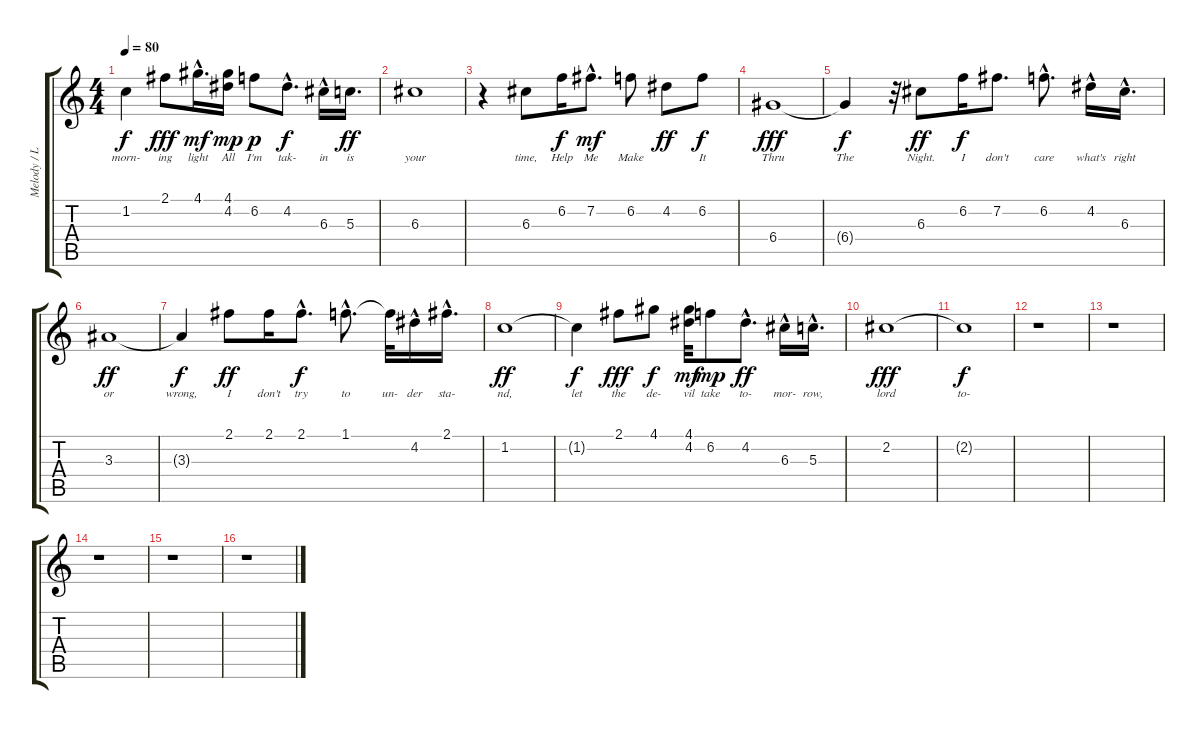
\track ("Melody / Lyrics" "Melody / L") {instrument acousticguitarsteel}
\staff {score tabs}
\tuning (E4 B3 G3 D3 A2 E2) {hide}
\ts (4 4)
\tempo 80
\clef g2
\ks c
1.2{t}.4{lyrics (0 "morn-") lyrics (1 "") lyrics (2 "") lyrics (3 "") lyrics (4 "") dy f} 2.1.8{lyrics (0 "ing") lyrics (1 "") lyrics (2 "") lyrics (3 "") lyrics (4 "") dy fff} 4.1{hac}.16{d lyrics (0 "light") lyrics (1 "") lyrics (2 "") lyrics (3 "") lyrics (4 "") dy mf} (4.1 4.2).16{lyrics (0 "All") lyrics (1 "") lyrics (2 "") lyrics (3 "") lyrics (4 "") dy mp} 6.2.8{lyrics (0 "I'm") lyrics (1 "") lyrics (2 "") lyrics (3 "") lyrics (4 "") dy p} 4.2{hac}.8{d lyrics (0 "tak-") lyrics (1 "") lyrics (2 "") lyrics (3 "") lyrics (4 "") dy f} 6.3{hac}.16{lyrics (0 "in") lyrics (1 "") lyrics (2 "") lyrics (3 "") lyrics (4 "")} 5.3.16{d lyrics (0 "is") lyrics (1 "") lyrics (2 "") lyrics (3 "") lyrics (4 "") dy ff} |
6.3.1{lyrics (0 "your") lyrics (1 "") lyrics (2 "") lyrics (3 "") lyrics (4 "")} |
r.4 6.3.8{lyrics (0 "time,") lyrics (1 "") lyrics (2 "") lyrics (3 "") lyrics (4 "")} 6.2.16{lyrics (0 "Help") lyrics (1 "") lyrics (2 "") lyrics (3 "") lyrics (4 "") dy f} 7.2{hac}.8{d lyrics (0 "Me") lyrics (1 "") lyrics (2 "") lyrics (3 "") lyrics (4 "") dy mf} 6.2.8{lyrics (0 "Make") lyrics (1 "") lyrics (2 "") lyrics (3 "") lyrics (4 "")} 4.2.8{lyrics (0 "") lyrics (1 "") lyrics (2 "") lyrics (3 "") lyrics (4 "") dy ff} 6.2.8{lyrics (0 "It") lyrics (1 "") lyrics (2 "") lyrics (3 "") lyrics (4 "") dy f} |
6.4.1{lyrics (0 "Thru") lyrics (1 "") lyrics (2 "") lyrics (3 "") lyrics (4 "") dy fff} |
6.4{t}.4{lyrics (0 "The") lyrics (1 "") lyrics (2 "") lyrics (3 "") lyrics (4 "") dy f} r.32 6.3.8{lyrics (0 "Night.") lyrics (1 "") lyrics (2 "") lyrics (3 "") lyrics (4 "") dy ff} 6.2.16{lyrics (0 "I") lyrics (1 "") lyrics (2 "") lyrics (3 "") lyrics (4 "") dy f} 7.2.8{d lyrics (0 "don't") lyrics (1 "") lyrics (2 "") lyrics (3 "") lyrics (4 "")} 6.2{hac}.8{d lyrics (0 "care") lyrics (1 "") lyrics (2 "") lyrics (3 "") lyrics (4 "")} 4.2{hac}.16{lyrics (0 "what's") lyrics (1 "") lyrics (2 "") lyrics (3 "") lyrics (4 "")} 6.3{hac}.16{d lyrics (0 "right") lyrics (1 "") lyrics (2 "") lyrics (3 "") lyrics (4 "")} |
3.3.1{lyrics (0 "or") lyrics (1 "") lyrics (2 "") lyrics (3 "") lyrics (4 "") dy ff} |
3.3{t}.4{lyrics (0 "wrong,") lyrics (1 "") lyrics (2 "") lyrics (3 "") lyrics (4 "") dy f} 2.1.8{lyrics (0 "I") lyrics (1 "") lyrics (2 "") lyrics (3 "") lyrics (4 "") dy ff} 2.1.16{lyrics (0 "don't") lyrics (1 "") lyrics (2 "") lyrics (3 "") lyrics (4 "")} 2.1{hac}.8{d lyrics (0 "try") lyrics (1 "") lyrics (2 "") lyrics (3 "") lyrics (4 "") dy f} 1.1{hac}.8{d lyrics (0 "to") lyrics (1 "") lyrics (2 "") lyrics (3 "") lyrics (4 "")} 1.1{t}.32{lyrics (0 "un-") lyrics (1 "") lyrics (2 "") lyrics (3 "") lyrics (4 "")} 4.2{hac}.16{lyrics (0 "der") lyrics (1 "") lyrics (2 "") lyrics (3 "") lyrics (4 "")} 2.1{hac}.16{d lyrics (0 "sta-") lyrics (1 "") lyrics (2 "") lyrics (3 "") lyrics (4 "")} |
1.2.1{lyrics (0 "nd,") lyrics (1 "") lyrics (2 "") lyrics (3 "") lyrics (4 "") dy ff} |
1.2{t}.4{lyrics (0 "let") lyrics (1 "") lyrics (2 "") lyrics (3 "") lyrics (4 "") dy f} 2.1.8{lyrics (0 "the") lyrics (1 "") lyrics (2 "") lyrics (3 "") lyrics (4 "") dy fff} 4.1.8{lyrics (0 "de-") lyrics (1 "") lyrics (2 "") lyrics (3 "") lyrics (4 "") dy f} (4.1 4.2).32{lyrics (0 "vil") lyrics (1 "") lyrics (2 "") lyrics (3 "") lyrics (4 "") dy mf} 6.2.8{lyrics (0 "take") lyrics (1 "") lyrics (2 "") lyrics (3 "") lyrics (4 "") dy mp} 4.2{hac}.8{d lyrics (0 "to-") lyrics (1 "") lyrics (2 "") lyrics (3 "") lyrics (4 "") dy ff} 6.3{hac}.16{lyrics (0 "mor-") lyrics (1 "") lyrics (2 "") lyrics (3 "") lyrics (4 "")} 5.3{hac}.16{d lyrics (0 "row,") lyrics (1 "") lyrics (2 "") lyrics (3 "") lyrics (4 "")} |
2.2.1{lyrics (0 "lord") lyrics (1 "") lyrics (2 "") lyrics (3 "") lyrics (4 "") dy fff} |
2.2{t}.1{lyrics (0 "to-") lyrics (1 "") lyrics (2 "") lyrics (3 "") lyrics (4 "") dy f} |
r.1 |
r.1 |
r.1 |
r.1 |
r.1
